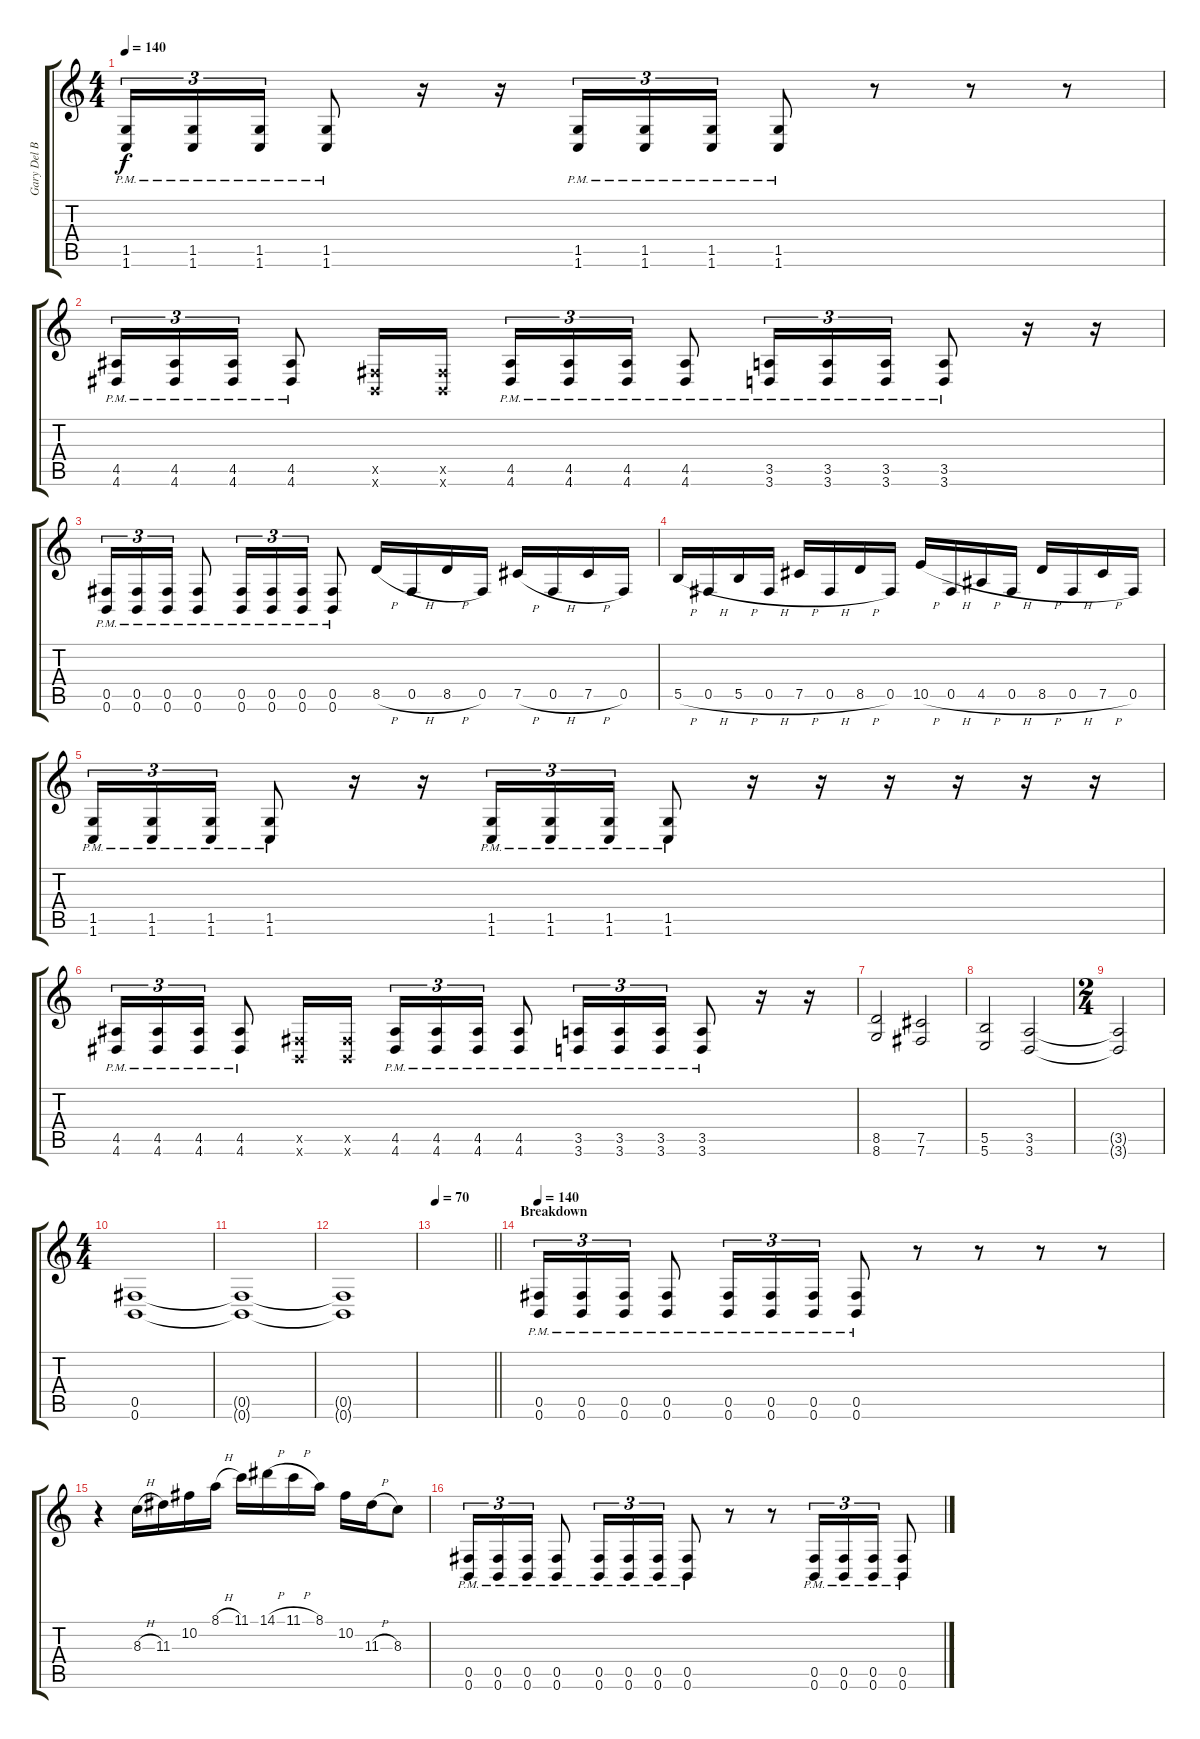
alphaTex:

\track ("Gary Del Bono (Rhythm Guitar)" "Gary Del B") {instrument distortionguitar}
\staff {score tabs}
\tuning (Db4 Ab3 E3 B2 Gb2 B1) {hide}
\ts (4 4)
\tempo 140
\clef g2
\ks c
(1.5{pm} 1.6{pm}).16{tu (3 2) dy f} (1.5{pm} 1.6{pm}).16{tu (3 2)} (1.5{pm} 1.6{pm}).16{tu (3 2)} (1.5{pm} 1.6{pm}).8 r.16 r.16 (1.5{pm} 1.6{pm}).16{tu (3 2)} (1.5{pm} 1.6{pm}).16{tu (3 2)} (1.5{pm} 1.6{pm}).16{tu (3 2)} (1.5{pm} 1.6{pm}).8 r.8 r.8 r.8 |
(4.5{pm} 4.6{pm}).16{tu (3 2)} (4.5{pm} 4.6{pm}).16{tu (3 2)} (4.5{pm} 4.6{pm}).16{tu (3 2)} (4.5{pm} 4.6{pm}).8 (0.5{x} 0.6{x}).16 (0.5{x} 0.6{x}).16{beam splitsecondary} (4.5{pm} 4.6{pm}).16{tu (3 2)} (4.5{pm} 4.6{pm}).16{tu (3 2)} (4.5{pm} 4.6{pm}).16{tu (3 2)} (4.5{pm} 4.6{pm}).8 (3.5{pm} 3.6{pm}).16{tu (3 2)} (3.5{pm} 3.6{pm}).16{tu (3 2)} (3.5{pm} 3.6{pm}).16{tu (3 2)} (3.5{pm} 3.6{pm}).8 r.16 r.16 |
(0.5{pm} 0.6{pm}).16{tu (3 2)} (0.5{pm} 0.6{pm}).16{tu (3 2)} (0.5{pm} 0.6{pm}).16{tu (3 2)} (0.5{pm} 0.6{pm}).8 (0.5{pm} 0.6{pm}).16{tu (3 2)} (0.5{pm} 0.6{pm}).16{tu (3 2)} (0.5{pm} 0.6{pm}).16{tu (3 2)} (0.5{pm} 0.6{pm}).8 8.5{h}.16 0.5{h}.16 8.5{h}.16 0.5.16 7.5{h}.16 0.5{h}.16 7.5{h}.16 0.5.16 |
5.5{h}.16 0.5{h}.16 5.5{h}.16 0.5{h}.16 7.5{h}.16 0.5{h}.16 8.5{h}.16 0.5.16 10.5{h}.16 0.5{h}.16 4.5{h}.16 0.5{h}.16 8.5{h}.16 0.5{h}.16 7.5{h}.16 0.5.16 |
(1.5{pm} 1.6{pm}).16{tu (3 2)} (1.5{pm} 1.6{pm}).16{tu (3 2)} (1.5{pm} 1.6{pm}).16{tu (3 2)} (1.5{pm} 1.6{pm}).8 r.16 r.16 (1.5{pm} 1.6{pm}).16{tu (3 2)} (1.5{pm} 1.6{pm}).16{tu (3 2)} (1.5{pm} 1.6{pm}).16{tu (3 2)} (1.5{pm} 1.6{pm}).8 r.16 r.16 r.16 r.16 r.16 r.16 |
(4.5{pm} 4.6{pm}).16{tu (3 2)} (4.5{pm} 4.6{pm}).16{tu (3 2)} (4.5{pm} 4.6{pm}).16{tu (3 2)} (4.5{pm} 4.6{pm}).8 (0.5{x} 0.6{x}).16 (0.5{x} 0.6{x}).16{beam splitsecondary} (4.5{pm} 4.6{pm}).16{tu (3 2)} (4.5{pm} 4.6{pm}).16{tu (3 2)} (4.5{pm} 4.6{pm}).16{tu (3 2)} (4.5{pm} 4.6{pm}).8 (3.5{pm} 3.6{pm}).16{tu (3 2)} (3.5{pm} 3.6{pm}).16{tu (3 2)} (3.5{pm} 3.6{pm}).16{tu (3 2)} (3.5{pm} 3.6{pm}).8 r.16 r.16 |
(8.5 8.6).2 (7.5 7.6).2 |
(5.5 5.6).2 (3.5 3.6).2 |
\ts (2 4)
(3.5{t} 3.6{t}).2 |
\ts (4 4)
(0.5 0.6).1 |
(0.5{t} 0.6{t}).1 |
(0.5{t} 0.6{t}).1 |
\tempo 70
\barLineRight lightlight
|
\section ("" "Breakdown")
\tempo 140
(0.5{pm} 0.6{pm}).16{tu (3 2)} (0.5{pm} 0.6{pm}).16{tu (3 2)} (0.5{pm} 0.6{pm}).16{tu (3 2)} (0.5{pm} 0.6{pm}).8 (0.5{pm} 0.6{pm}).16{tu (3 2)} (0.5{pm} 0.6{pm}).16{tu (3 2)} (0.5{pm} 0.6{pm}).16{tu (3 2)} (0.5{pm} 0.6{pm}).8 r.8 r.8 r.8 r.8 |
r.4 8.3{h}.16 11.3.16 10.2.16 8.1{h}.16 11.1.16 14.1{h}.16 11.1{h}.16 8.1.16 10.2.16 11.3{h}.16 8.3.8 |
(0.5{pm} 0.6{pm}).16{tu (3 2)} (0.5{pm} 0.6{pm}).16{tu (3 2)} (0.5{pm} 0.6{pm}).16{tu (3 2)} (0.5{pm} 0.6{pm}).8 (0.5{pm} 0.6{pm}).16{tu (3 2)} (0.5{pm} 0.6{pm}).16{tu (3 2)} (0.5{pm} 0.6{pm}).16{tu (3 2)} (0.5{pm} 0.6{pm}).8 r.8 r.8 (0.5{pm} 0.6{pm}).16{tu (3 2)} (0.5{pm} 0.6{pm}).16{tu (3 2)} (0.5{pm} 0.6{pm}).16{tu (3 2)} (0.5{pm} 0.6{pm}).8
